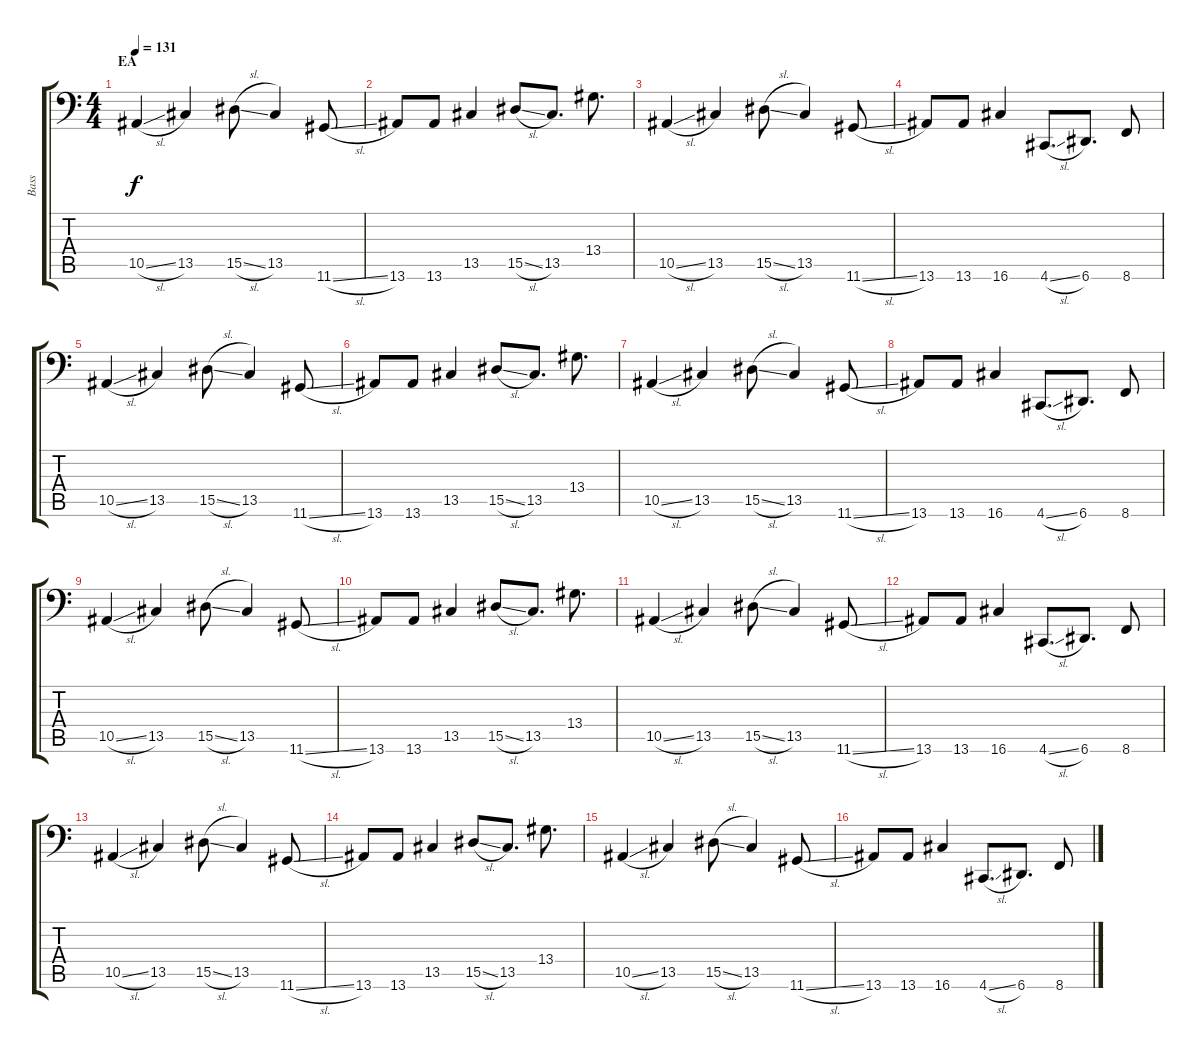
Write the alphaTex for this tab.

\track ("Bass" "Bass") {instrument electricbasspick}
\staff {score tabs}
\tuning (Bb2 F2 C2 G1 C1 A0) {hide}
\ts (4 4)
\section ("" "EA")
\tempo 131
\clef f4
\ks c
10.5{sl}.4{dy f} 13.5.4 15.5{sl}.8 13.5.4 11.6{sl}.8 |
13.6.8 13.6.8 13.5.4 15.5{sl}.8 13.5.8{d} 13.4.8{d} |
10.5{sl}.4 13.5.4 15.5{sl}.8 13.5.4 11.6{sl}.8 |
13.6.8 13.6.8 16.6.4 4.6{sl}.8{d} 6.6.8{d} 8.6.8 |
10.5{sl}.4 13.5.4 15.5{sl}.8 13.5.4 11.6{sl}.8 |
13.6.8 13.6.8 13.5.4 15.5{sl}.8 13.5.8{d} 13.4.8{d} |
10.5{sl}.4 13.5.4 15.5{sl}.8 13.5.4 11.6{sl}.8 |
13.6.8 13.6.8 16.6.4 4.6{sl}.8{d} 6.6.8{d} 8.6.8 |
10.5{sl}.4 13.5.4 15.5{sl}.8 13.5.4 11.6{sl}.8 |
13.6.8 13.6.8 13.5.4 15.5{sl}.8 13.5.8{d} 13.4.8{d} |
10.5{sl}.4 13.5.4 15.5{sl}.8 13.5.4 11.6{sl}.8 |
13.6.8 13.6.8 16.6.4 4.6{sl}.8{d} 6.6.8{d} 8.6.8 |
10.5{sl}.4 13.5.4 15.5{sl}.8 13.5.4 11.6{sl}.8 |
13.6.8 13.6.8 13.5.4 15.5{sl}.8 13.5.8{d} 13.4.8{d} |
10.5{sl}.4 13.5.4 15.5{sl}.8 13.5.4 11.6{sl}.8 |
13.6.8 13.6.8 16.6.4 4.6{sl}.8{d} 6.6.8{d} 8.6.8
